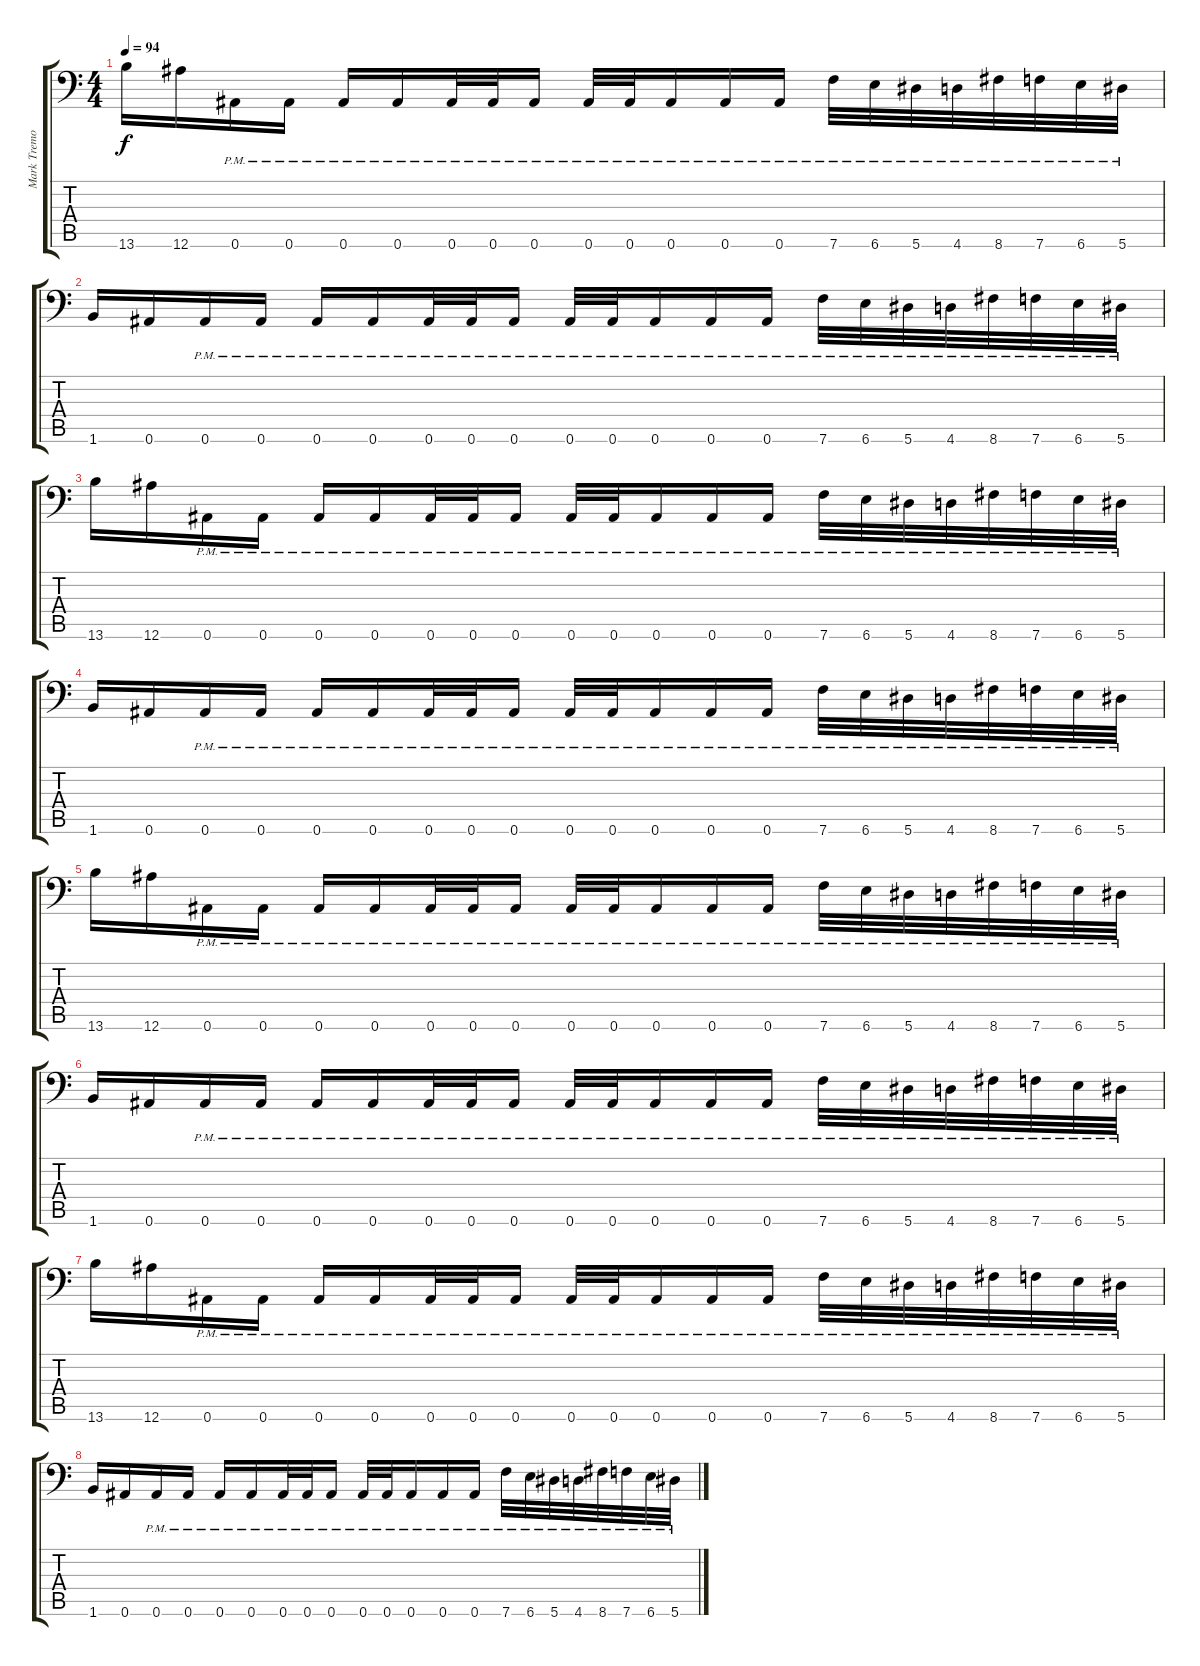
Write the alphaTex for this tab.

\track ("Mark Tremonti" "Mark Tremo") {instrument distortionguitar}
\staff {score tabs}
\tuning (Eb4 Bb3 Gb3 Db3 Ab2 Bb1) {hide}
\ts (4 4)
\tempo 94
\clef f4
\ks c
13.6.16{dy f} 12.6.16 0.6{pm}.16 0.6{pm}.16 0.6{pm}.16 0.6{pm}.16 0.6{pm}.32 0.6{pm}.32 0.6{pm}.16 0.6{pm}.32 0.6{pm}.32 0.6{pm}.16 0.6{pm}.16 0.6{pm}.16 7.6{pm}.32 6.6{pm}.32 5.6{pm}.32 4.6{pm}.32 8.6{pm}.32 7.6{pm}.32 6.6{pm}.32 5.6{pm}.32 |
1.6.16 0.6.16 0.6{pm}.16 0.6{pm}.16 0.6{pm}.16 0.6{pm}.16 0.6{pm}.32 0.6{pm}.32 0.6{pm}.16 0.6{pm}.32 0.6{pm}.32 0.6{pm}.16 0.6{pm}.16 0.6{pm}.16 7.6{pm}.32 6.6{pm}.32 5.6{pm}.32 4.6{pm}.32 8.6{pm}.32 7.6{pm}.32 6.6{pm}.32 5.6{pm}.32 |
13.6.16 12.6.16 0.6{pm}.16 0.6{pm}.16 0.6{pm}.16 0.6{pm}.16 0.6{pm}.32 0.6{pm}.32 0.6{pm}.16 0.6{pm}.32 0.6{pm}.32 0.6{pm}.16 0.6{pm}.16 0.6{pm}.16 7.6{pm}.32 6.6{pm}.32 5.6{pm}.32 4.6{pm}.32 8.6{pm}.32 7.6{pm}.32 6.6{pm}.32 5.6{pm}.32 |
1.6.16 0.6.16 0.6{pm}.16 0.6{pm}.16 0.6{pm}.16 0.6{pm}.16 0.6{pm}.32 0.6{pm}.32 0.6{pm}.16 0.6{pm}.32 0.6{pm}.32 0.6{pm}.16 0.6{pm}.16 0.6{pm}.16 7.6{pm}.32 6.6{pm}.32 5.6{pm}.32 4.6{pm}.32 8.6{pm}.32 7.6{pm}.32 6.6{pm}.32 5.6{pm}.32 |
13.6.16 12.6.16 0.6{pm}.16 0.6{pm}.16 0.6{pm}.16 0.6{pm}.16 0.6{pm}.32 0.6{pm}.32 0.6{pm}.16 0.6{pm}.32 0.6{pm}.32 0.6{pm}.16 0.6{pm}.16 0.6{pm}.16 7.6{pm}.32 6.6{pm}.32 5.6{pm}.32 4.6{pm}.32 8.6{pm}.32 7.6{pm}.32 6.6{pm}.32 5.6{pm}.32 |
1.6.16 0.6.16 0.6{pm}.16 0.6{pm}.16 0.6{pm}.16 0.6{pm}.16 0.6{pm}.32 0.6{pm}.32 0.6{pm}.16 0.6{pm}.32 0.6{pm}.32 0.6{pm}.16 0.6{pm}.16 0.6{pm}.16 7.6{pm}.32 6.6{pm}.32 5.6{pm}.32 4.6{pm}.32 8.6{pm}.32 7.6{pm}.32 6.6{pm}.32 5.6{pm}.32 |
13.6.16 12.6.16 0.6{pm}.16 0.6{pm}.16 0.6{pm}.16 0.6{pm}.16 0.6{pm}.32 0.6{pm}.32 0.6{pm}.16 0.6{pm}.32 0.6{pm}.32 0.6{pm}.16 0.6{pm}.16 0.6{pm}.16 7.6{pm}.32 6.6{pm}.32 5.6{pm}.32 4.6{pm}.32 8.6{pm}.32 7.6{pm}.32 6.6{pm}.32 5.6{pm}.32 |
1.6.16 0.6.16 0.6{pm}.16 0.6{pm}.16 0.6{pm}.16 0.6{pm}.16 0.6{pm}.32 0.6{pm}.32 0.6{pm}.16 0.6{pm}.32 0.6{pm}.32 0.6{pm}.16 0.6{pm}.16 0.6{pm}.16 7.6{pm}.32 6.6{pm}.32 5.6{pm}.32 4.6{pm}.32 8.6{pm}.32 7.6{pm}.32 6.6{pm}.32 5.6{pm}.32
